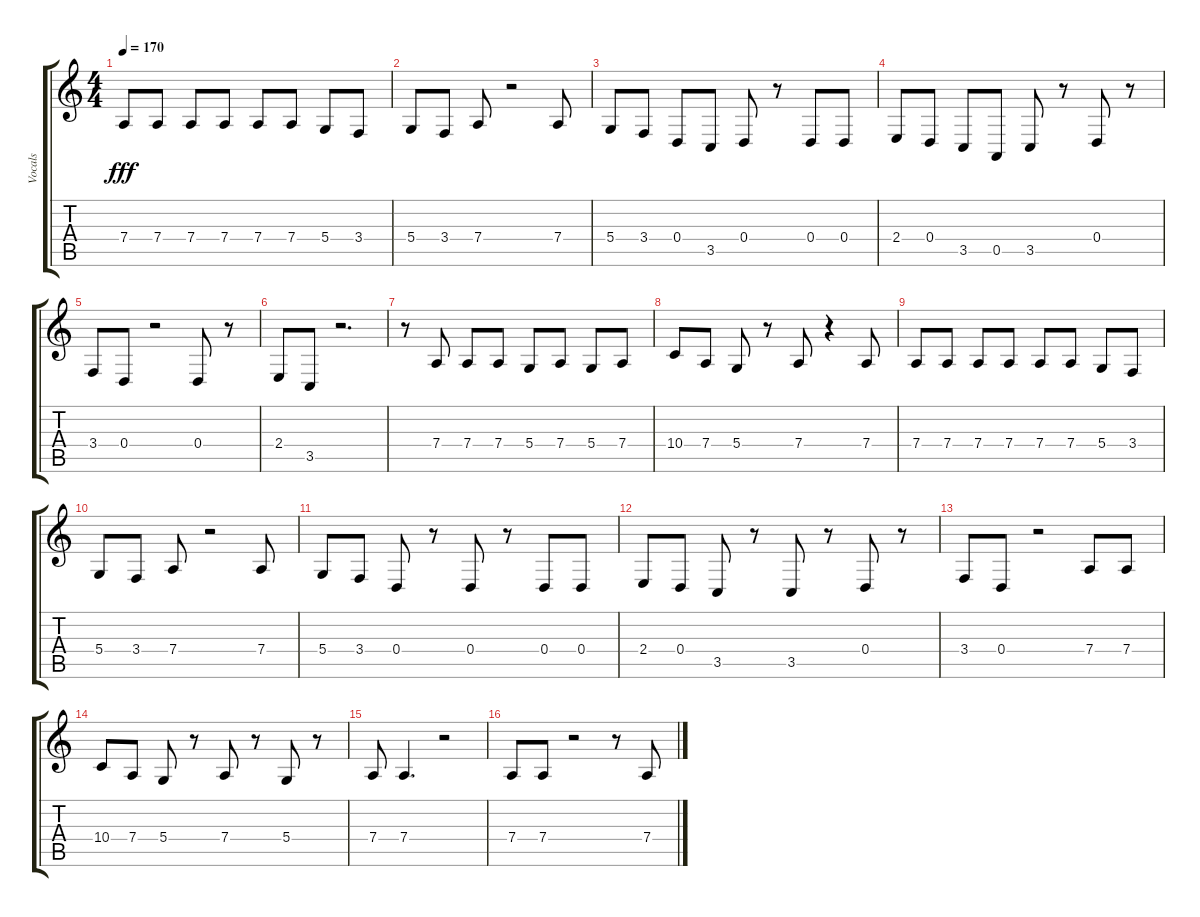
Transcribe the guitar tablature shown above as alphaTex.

\track ("Vocals" "Vocals") {instrument brightacousticpiano}
\staff {score tabs}
\tuning (E4 B3 G3 D3 A2 E2) {hide}
\ts (4 4)
\tempo 170
\clef g2
\ks c
7.4.8{dy fff} 7.4.8 7.4.8 7.4.8 7.4.8 7.4.8 5.4.8 3.4.8 |
5.4.8 3.4.8 7.4.8 r.2 7.4.8 |
5.4.8 3.4.8 0.4.8 3.5.8 0.4.8 r.8 0.4.8 0.4.8 |
2.4.8 0.4.8 3.5.8 0.5.8 3.5.8 r.8 0.4.8 r.8 |
3.4.8 0.4.8 r.2 0.4.8 r.8 |
2.4.8 3.5.8 r.2{d} |
r.8 7.4.8 7.4.8 7.4.8 5.4.8 7.4.8 5.4.8 7.4.8 |
10.4.8 7.4.8 5.4.8 r.8 7.4.8 r.4 7.4.8 |
7.4.8 7.4.8 7.4.8 7.4.8 7.4.8 7.4.8 5.4.8 3.4.8 |
5.4.8 3.4.8 7.4.8 r.2 7.4.8 |
5.4.8 3.4.8 0.4.8 r.8 0.4.8 r.8 0.4.8 0.4.8 |
2.4.8 0.4.8 3.5.8 r.8 3.5.8 r.8 0.4.8 r.8 |
3.4.8 0.4.8 r.2 7.4.8 7.4.8 |
10.4.8 7.4.8 5.4.8 r.8 7.4.8 r.8 5.4.8 r.8 |
7.4.8 7.4.4{d} r.2 |
7.4.8 7.4.8 r.2 r.8 7.4.8
